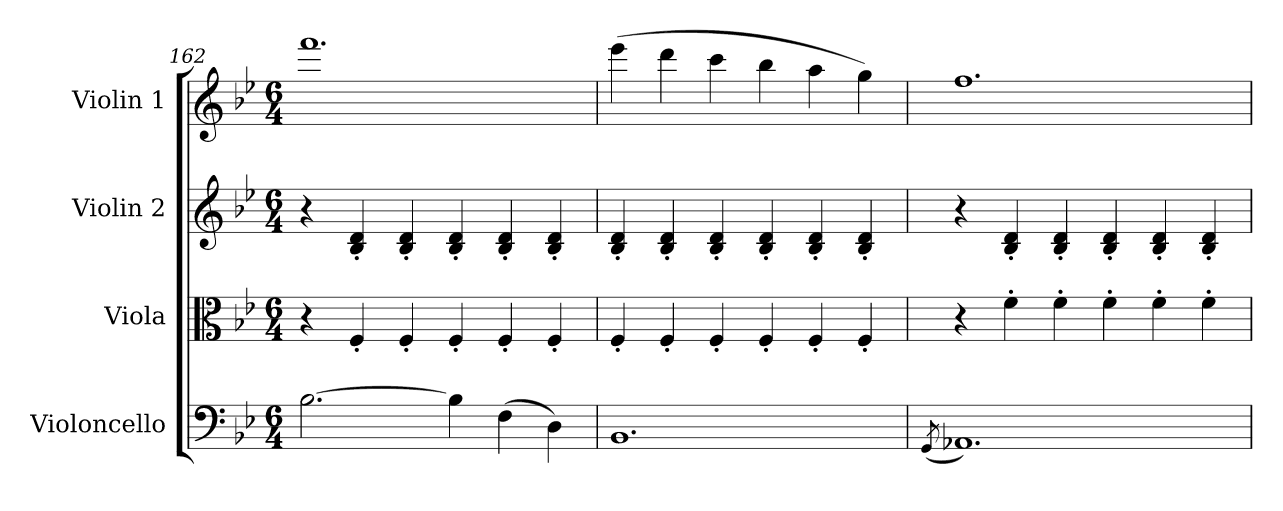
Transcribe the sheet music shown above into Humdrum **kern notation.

**kern	**kern	**kern	**kern
*part4	*part3	*part2	*part1
*staff4	*staff3	*staff2	*staff1
*I"Violoncello	*I"Viola	*I"Violin 2	*I"Violin 1
*I'Vc	*I'Vla	*I'Vln	*I'Vln
!!LO:LB:g=z
*clefF4	*clefC3	*clefG2	*clefG2
*k[b-e-]	*k[b-e-]	*k[b-e-]	*k[b-e-]
*M6/4	*M6/4	*M6/4	*M6/4
=162	=162	=162	=162
[>2.B-\	4r	4r	1.fff
.	4F'/	4B-/' 4d/'	.
.	4F'/	4B-/' 4d/'	.
4B-\]	4F'/	4B-/' 4d/'	.
(>4F\	4F'/	4B-/' 4d/'	.
4D\)	4F'/	4B-/' 4d/'	.
=163	=163	=163	=163
1.BB-	4F'/	4B-/' 4d/'	(>4eee-\
.	4F'/	4B-/' 4d/'	4ddd\
.	4F'/	4B-/' 4d/'	4ccc\
.	4F'/	4B-/' 4d/'	4bb-\
.	4F'/	4B-/' 4d/'	4aa\
.	4F'/	4B-/' 4d/'	4gg\)
=164	=164	=164	=164
(8qGG/	.	.	.
1.AA-X)	4r	4r	1.ff
.	4f'\	4B-/' 4d/'	.
.	4f'\	4B-/' 4d/'	.
.	4f'\	4B-/' 4d/'	.
.	4f'\	4B-/' 4d/'	.
.	4f'\	4B-/' 4d/'	.
=	=	=	=
*-	*-	*-	*-
